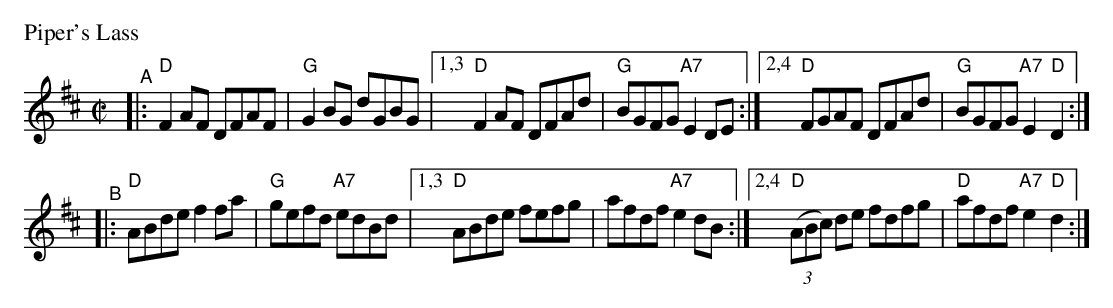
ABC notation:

X:1
P: Piper's Lass
M: C|
L: 1/8
K: D
"^A"\
|:"D"F2AF DFAF | "G"G2BG dGBG |[1,3 "D"F2AF DFAd | "G"BGFG "A7"E2DE \
                             :|[2,4 "D"FGAF DFAd | "G"BGFG "A7"E2"D"D2 :|
"^B"\
|:"D"ABde f2fa | "G"gefd "A7"edBd |[1,3 "D"ABde fefg | afdf "A7"e2dB \
                                 :|[2,4 "D"((3ABc) de fdfg | "D"afdf "A7"e2"D"d2 :|
